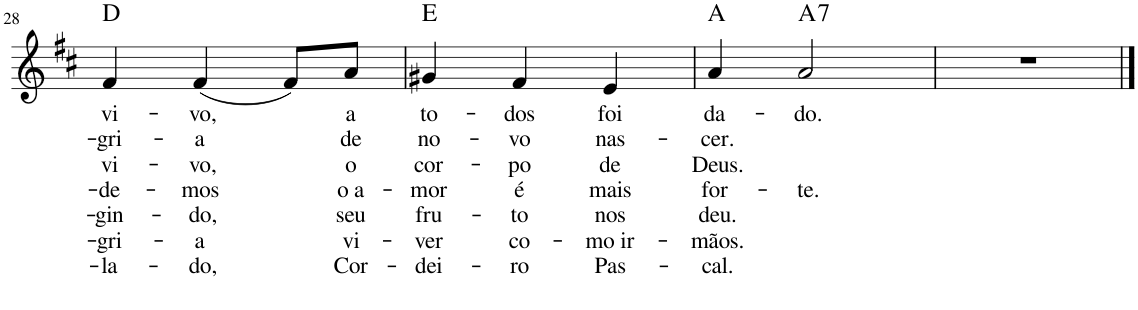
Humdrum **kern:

**kern	**text	**text	**text	**text	**text	**text	**text	**harte
*part1	*part1	*part1	*part1	*part1	*part1	*part1	*part1	*part1
*staff1	*staff1	*staff1	*staff1	*staff1	*staff1	*staff1	*staff1	*
*I"Voz	*	*	*	*	*	*	*	*
*I'Vo.	*	*	*	*	*	*	*	*
!!LO:PB:g=z
*clefG2	*	*	*	*	*	*	*	*
*k[f#c#]	*	*	*	*	*	*	*	*
*M3/4	*	*	*	*	*	*	*	*
=28	=28	=28	=28	=28	=28	=28	=28	=28
!	!LO:LY:b	!LO:LY:b	!LO:LY:b	!LO:LY:b	!LO:LY:b	!LO:LY:b	!LO:LY:b	!
4f#/	vi-	-gri-	vi-	-de-	-gin-	-gri-	-la-	D:maj
!	!LO:LY:b	!LO:LY:b	!LO:LY:b	!LO:LY:b	!LO:LY:b	!LO:LY:b	!LO:LY:b	!
(4f#/	-vo,	-a	-vo,	-mos	-do,	-a	-do,	.
8f#/L)	.	.	.	.	.	.	.	.
!	!LO:LY:b	!LO:LY:b	!LO:LY:b	!LO:LY:b	!LO:LY:b	!LO:LY:b	!LO:LY:b	!
8a/J	a	-de	o	o a-	seu	vi-	Cor-	.
=29	=29	=29	=29	=29	=29	=29	=29	=29
!	!LO:LY:b	!LO:LY:b	!LO:LY:b	!LO:LY:b	!LO:LY:b	!LO:LY:b	!LO:LY:b	!
4g#X/	to-	no-	cor-	-mor	fru-	-ver	-dei-	E:maj
!	!LO:LY:b	!LO:LY:b	!LO:LY:b	!LO:LY:b	!LO:LY:b	!LO:LY:b	!LO:LY:b	!
4f#/	-dos	-vo	-po	é	-to	co-	-ro	.
!	!LO:LY:b	!LO:LY:b	!LO:LY:b	!LO:LY:b	!LO:LY:b	!LO:LY:b	!LO:LY:b	!
4e/	foi	nas-	de	mais	nos	-mo ir-	Pas-	.
=30	=30	=30	=30	=30	=30	=30	=30	=30
!	!LO:LY:b	!LO:LY:b	!LO:LY:b	!LO:LY:b	!LO:LY:b	!LO:LY:b	!LO:LY:b	!
4a/	da-	-cer.	Deus.	for-	deu.	-mãos.	-cal.	A:maj
!	!LO:LY:b	!	!	!LO:LY:b	!	!	!	!LO:H:kt=7
2a/	-do.	.	.	-te.	.	.	.	A:7
=31	=31	=31	=31	=31	=31	=31	=31	=31
2.r	.	.	.	.	.	.	.	.
==	==	==	==	==	==	==	==	==
*-	*-	*-	*-	*-	*-	*-	*-	*-
